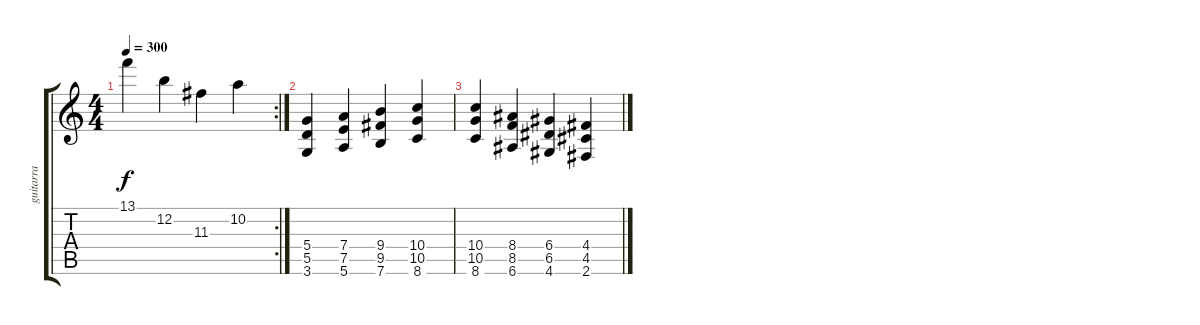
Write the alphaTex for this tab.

\track ("guitarra" "guitarra") {instrument distortionguitar}
\staff {score tabs}
\tuning (E4 B3 G3 D3 A2 E2) {hide}
\rc 2
\ts (4 4)
\tempo 300
\clef g2
\ks c
13.1.4{dy f} 12.2.4 11.3.4 10.2.4 |
(5.4 5.5 3.6).4 (7.4 7.5 5.6).4 (9.4 9.5 7.6).4 (10.4 10.5 8.6).4 |
(10.4 10.5 8.6).4 (8.4 8.5 6.6).4 (6.4 6.5 4.6).4 (4.4 4.5 2.6).4
